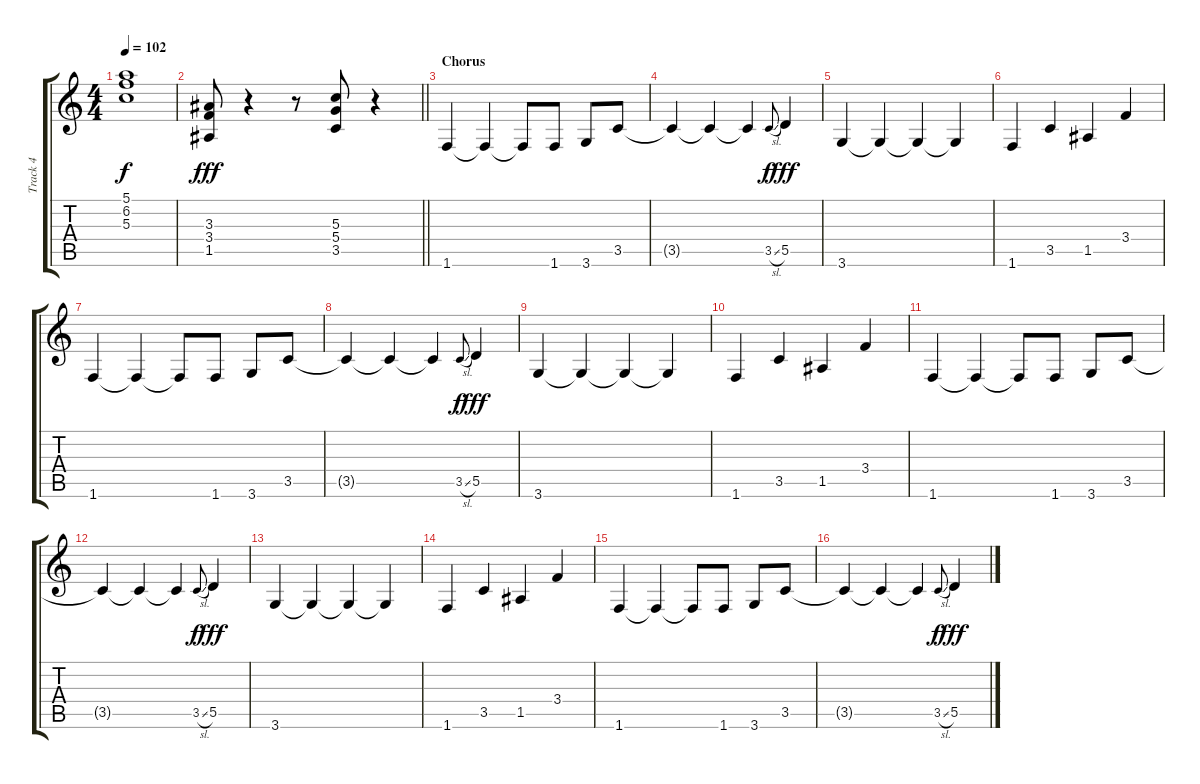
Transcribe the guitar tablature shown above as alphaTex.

\track ("Track 4" "Track 4") {instrument distortionguitar}
\staff {score tabs}
\tuning (E4 B3 G3 D3 A2 E2) {hide}
\ts (4 4)
\tempo 102
\clef g2
\ks c
(5.1{t} 6.2{t} 5.3{t}).1{dy f} |
\barLineRight lightlight
(3.3 3.4 1.5).8{dy fff volume 10 instrument distortionguitar} r.4{volume 0} r.8 (5.3 5.4 3.5).8{volume 10 instrument distortionguitar} r.4{volume 0} |
\section ("" "Chorus")
1.6.4{volume 14 instrument distortionguitar} 1.6{t}.4 1.6{t}.8 1.6.8 3.6.8 3.5.8 |
3.5{t}.4 3.5{t}.4 3.5{t}.4 3.5{sl}.8{gr onbeat dy f} 5.5.4{dy fff} |
3.6.4 3.6{t}.4 3.6{t}.4 3.6{t}.4 |
1.6.4 3.5.4 1.5.4 3.4.4 |
1.6.4{volume 11} 1.6{t}.4 1.6{t}.8 1.6.8 3.6.8 3.5.8 |
3.5{t}.4 3.5{t}.4 3.5{t}.4 3.5{sl}.8{gr onbeat dy f} 5.5.4{dy fff} |
3.6.4 3.6{t}.4 3.6{t}.4 3.6{t}.4 |
1.6.4 3.5.4 1.5.4 3.4.4 |
1.6.4{volume 14 instrument distortionguitar} 1.6{t}.4 1.6{t}.8 1.6.8 3.6.8 3.5.8 |
3.5{t}.4 3.5{t}.4 3.5{t}.4 3.5{sl}.8{gr onbeat dy f} 5.5.4{dy fff} |
3.6.4 3.6{t}.4 3.6{t}.4 3.6{t}.4 |
1.6.4 3.5.4 1.5.4 3.4.4 |
1.6.4{volume 11} 1.6{t}.4 1.6{t}.8 1.6.8 3.6.8 3.5.8 |
3.5{t}.4 3.5{t}.4 3.5{t}.4 3.5{sl}.8{gr onbeat dy f} 5.5.4{dy fff}
